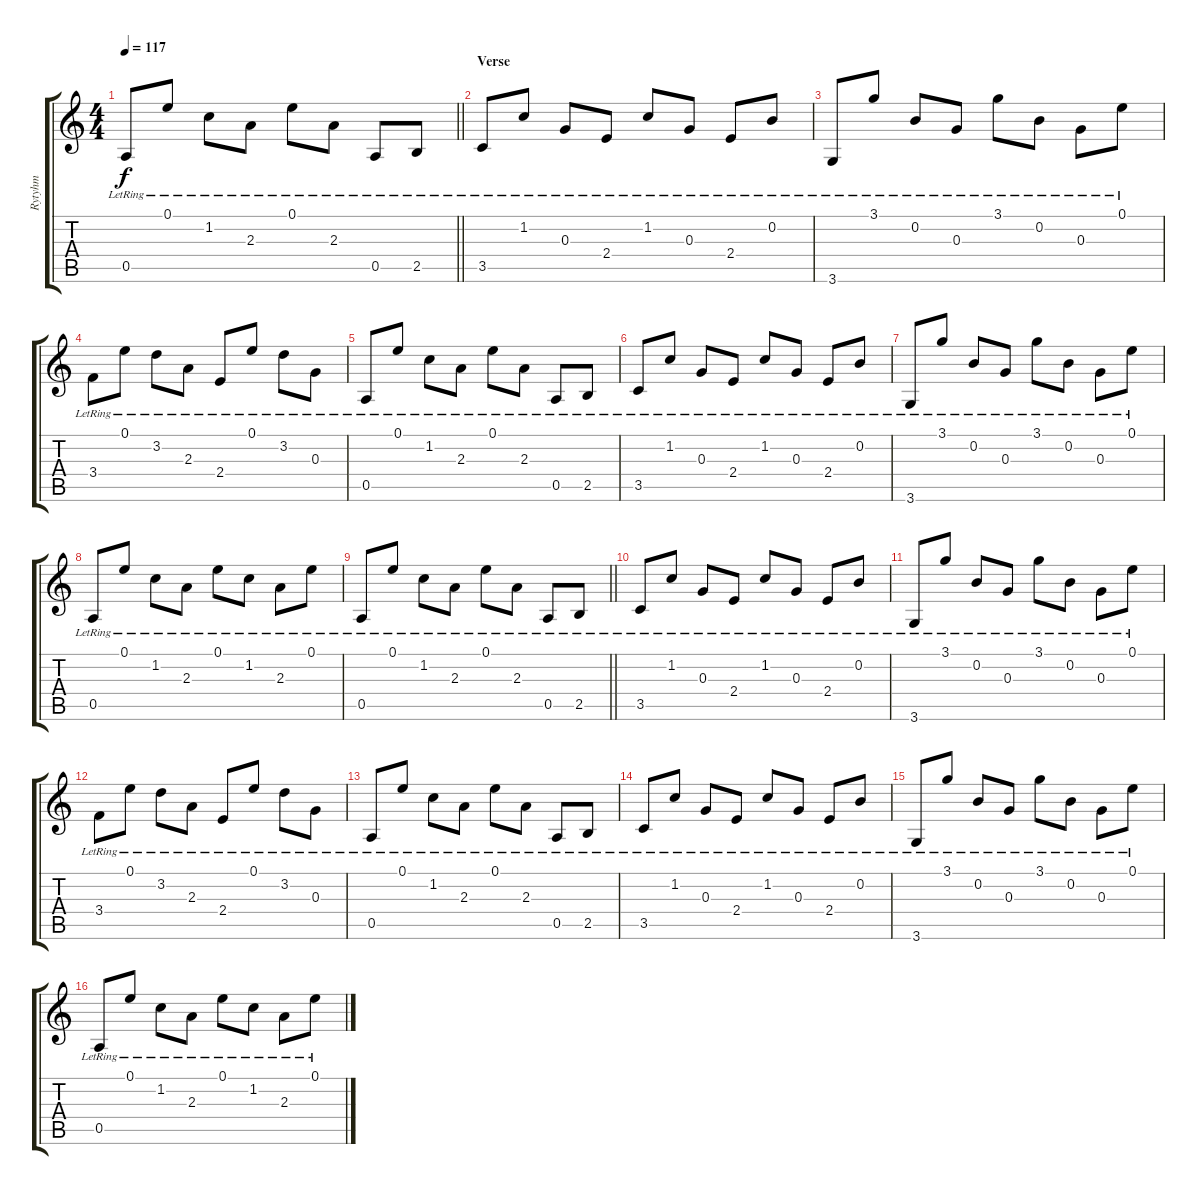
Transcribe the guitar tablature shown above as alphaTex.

\track ("Rytyhm" "Rytyhm") {instrument electricguitarclean}
\staff {score tabs}
\tuning (E4 B3 G3 D3 A2 E2) {hide}
\ts (4 4)
\tempo 117
\clef g2
\barLineRight lightlight
\ks c
0.5{lr}.8{dy f} 0.1{lr}.8 1.2{lr}.8 2.3{lr}.8 0.1{lr}.8 2.3{lr}.8 0.5{lr}.8 2.5{lr}.8 |
\section ("" "Verse")
3.5{lr}.8 1.2{lr}.8 0.3{lr}.8 2.4{lr}.8 1.2{lr}.8 0.3{lr}.8 2.4{lr}.8 0.2{lr}.8 |
3.6{lr}.8 3.1{lr}.8 0.2{lr}.8 0.3{lr}.8 3.1{lr}.8 0.2{lr}.8 0.3{lr}.8 0.1{lr}.8 |
3.4{lr}.8 0.1{lr}.8 3.2{lr}.8 2.3{lr}.8 2.4{lr}.8 0.1{lr}.8 3.2{lr}.8 0.3{lr}.8 |
0.5{lr}.8 0.1{lr}.8 1.2{lr}.8 2.3{lr}.8 0.1{lr}.8 2.3{lr}.8 0.5{lr}.8 2.5{lr}.8 |
3.5{lr}.8 1.2{lr}.8 0.3{lr}.8 2.4{lr}.8 1.2{lr}.8 0.3{lr}.8 2.4{lr}.8 0.2{lr}.8 |
3.6{lr}.8 3.1{lr}.8 0.2{lr}.8 0.3{lr}.8 3.1{lr}.8 0.2{lr}.8 0.3{lr}.8 0.1{lr}.8 |
0.5{lr}.8 0.1{lr}.8 1.2{lr}.8 2.3{lr}.8 0.1{lr}.8 1.2{lr}.8 2.3{lr}.8 0.1{lr}.8 |
\barLineRight lightlight
0.5{lr}.8 0.1{lr}.8 1.2{lr}.8 2.3{lr}.8 0.1{lr}.8 2.3{lr}.8 0.5{lr}.8 2.5{lr}.8 |
3.5{lr}.8 1.2{lr}.8 0.3{lr}.8 2.4{lr}.8 1.2{lr}.8 0.3{lr}.8 2.4{lr}.8 0.2{lr}.8 |
3.6{lr}.8 3.1{lr}.8 0.2{lr}.8 0.3{lr}.8 3.1{lr}.8 0.2{lr}.8 0.3{lr}.8 0.1{lr}.8 |
3.4{lr}.8 0.1{lr}.8 3.2{lr}.8 2.3{lr}.8 2.4{lr}.8 0.1{lr}.8 3.2{lr}.8 0.3{lr}.8 |
0.5{lr}.8 0.1{lr}.8 1.2{lr}.8 2.3{lr}.8 0.1{lr}.8 2.3{lr}.8 0.5{lr}.8 2.5{lr}.8 |
3.5{lr}.8 1.2{lr}.8 0.3{lr}.8 2.4{lr}.8 1.2{lr}.8 0.3{lr}.8 2.4{lr}.8 0.2{lr}.8 |
3.6{lr}.8 3.1{lr}.8 0.2{lr}.8 0.3{lr}.8 3.1{lr}.8 0.2{lr}.8 0.3{lr}.8 0.1{lr}.8 |
0.5{lr}.8 0.1{lr}.8 1.2{lr}.8 2.3{lr}.8 0.1{lr}.8 1.2{lr}.8 2.3{lr}.8 0.1{lr}.8
